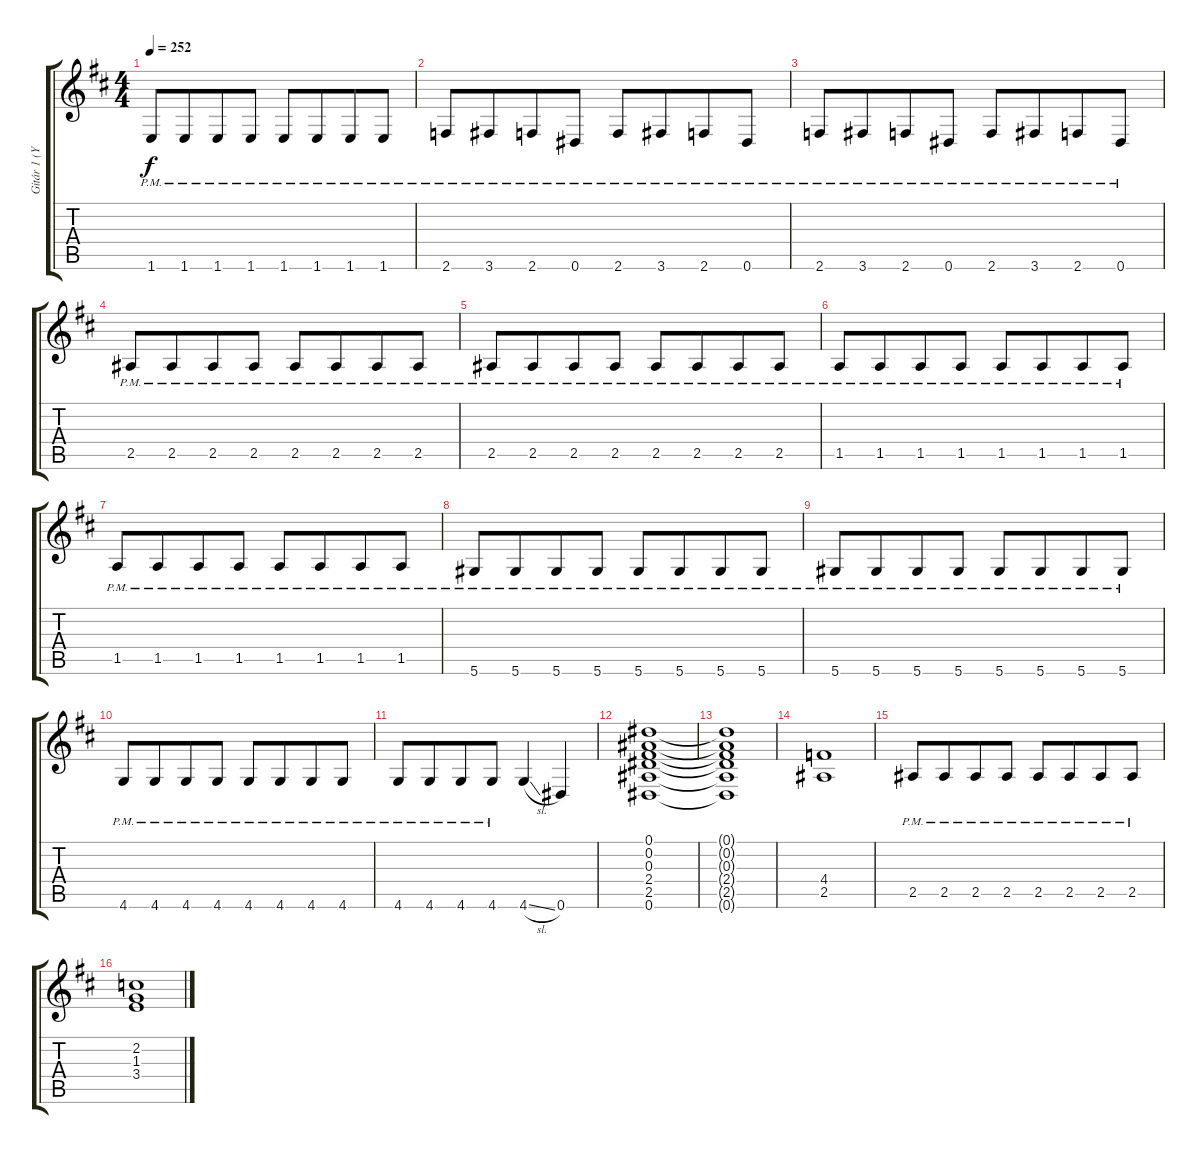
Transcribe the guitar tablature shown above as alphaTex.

\track ("Gitár 1 (Yngwie Malmsteen)" "Gitár 1 (Y") {instrument distortionguitar}
\staff {score tabs}
\tuning (Eb4 Bb3 Gb3 Db3 Ab2 Eb2) {hide}
\ts (4 4)
\tempo 252
\clef g2
\ks d
1.6{pm}.8{dy f} 1.6{pm}.8{beam merge} 1.6{pm}.8 1.6{pm}.8 1.6{pm}.8 1.6{pm}.8{beam merge} 1.6{pm}.8 1.6{pm}.8 |
2.6{pm}.8 3.6{pm}.8{beam merge} 2.6{pm}.8 0.6{pm}.8 2.6{pm}.8 3.6{pm}.8{beam merge} 2.6{pm}.8 0.6{pm}.8 |
2.6{pm}.8 3.6{pm}.8{beam merge} 2.6{pm}.8 0.6{pm}.8 2.6{pm}.8 3.6{pm}.8{beam merge} 2.6{pm}.8 0.6{pm}.8 |
2.5{pm}.8 2.5{pm}.8{beam merge} 2.5{pm}.8 2.5{pm}.8 2.5{pm}.8 2.5{pm}.8{beam merge} 2.5{pm}.8 2.5{pm}.8 |
2.5{pm}.8 2.5{pm}.8{beam merge} 2.5{pm}.8 2.5{pm}.8 2.5{pm}.8 2.5{pm}.8{beam merge} 2.5{pm}.8 2.5{pm}.8 |
1.5{pm}.8 1.5{pm}.8{beam merge} 1.5{pm}.8 1.5{pm}.8 1.5{pm}.8 1.5{pm}.8{beam merge} 1.5{pm}.8 1.5{pm}.8 |
1.5{pm}.8 1.5{pm}.8{beam merge} 1.5{pm}.8 1.5{pm}.8 1.5{pm}.8 1.5{pm}.8{beam merge} 1.5{pm}.8 1.5{pm}.8 |
5.6{pm}.8 5.6{pm}.8{beam merge} 5.6{pm}.8 5.6{pm}.8 5.6{pm}.8 5.6{pm}.8{beam merge} 5.6{pm}.8 5.6{pm}.8 |
5.6{pm}.8 5.6{pm}.8{beam merge} 5.6{pm}.8 5.6{pm}.8 5.6{pm}.8 5.6{pm}.8{beam merge} 5.6{pm}.8 5.6{pm}.8 |
4.6{pm}.8 4.6{pm}.8{beam merge} 4.6{pm}.8 4.6{pm}.8 4.6{pm}.8 4.6{pm}.8{beam merge} 4.6{pm}.8 4.6{pm}.8 |
4.6{pm}.8 4.6{pm}.8{beam merge} 4.6{pm}.8 4.6{pm}.8 4.6{sl}.4 0.6.4 |
(0.1 0.2 0.3 2.4 2.5 0.6).1 |
(0.1{t} 0.2{t} 0.3{t} 2.4{t} 2.5{t} 0.6{t}).1 |
(4.4 2.5).1 |
2.5{pm}.8 2.5{pm}.8{beam merge} 2.5{pm}.8 2.5{pm}.8 2.5{pm}.8 2.5{pm}.8{beam merge} 2.5{pm}.8 2.5{pm}.8 |
(2.2 1.3 3.4).1
